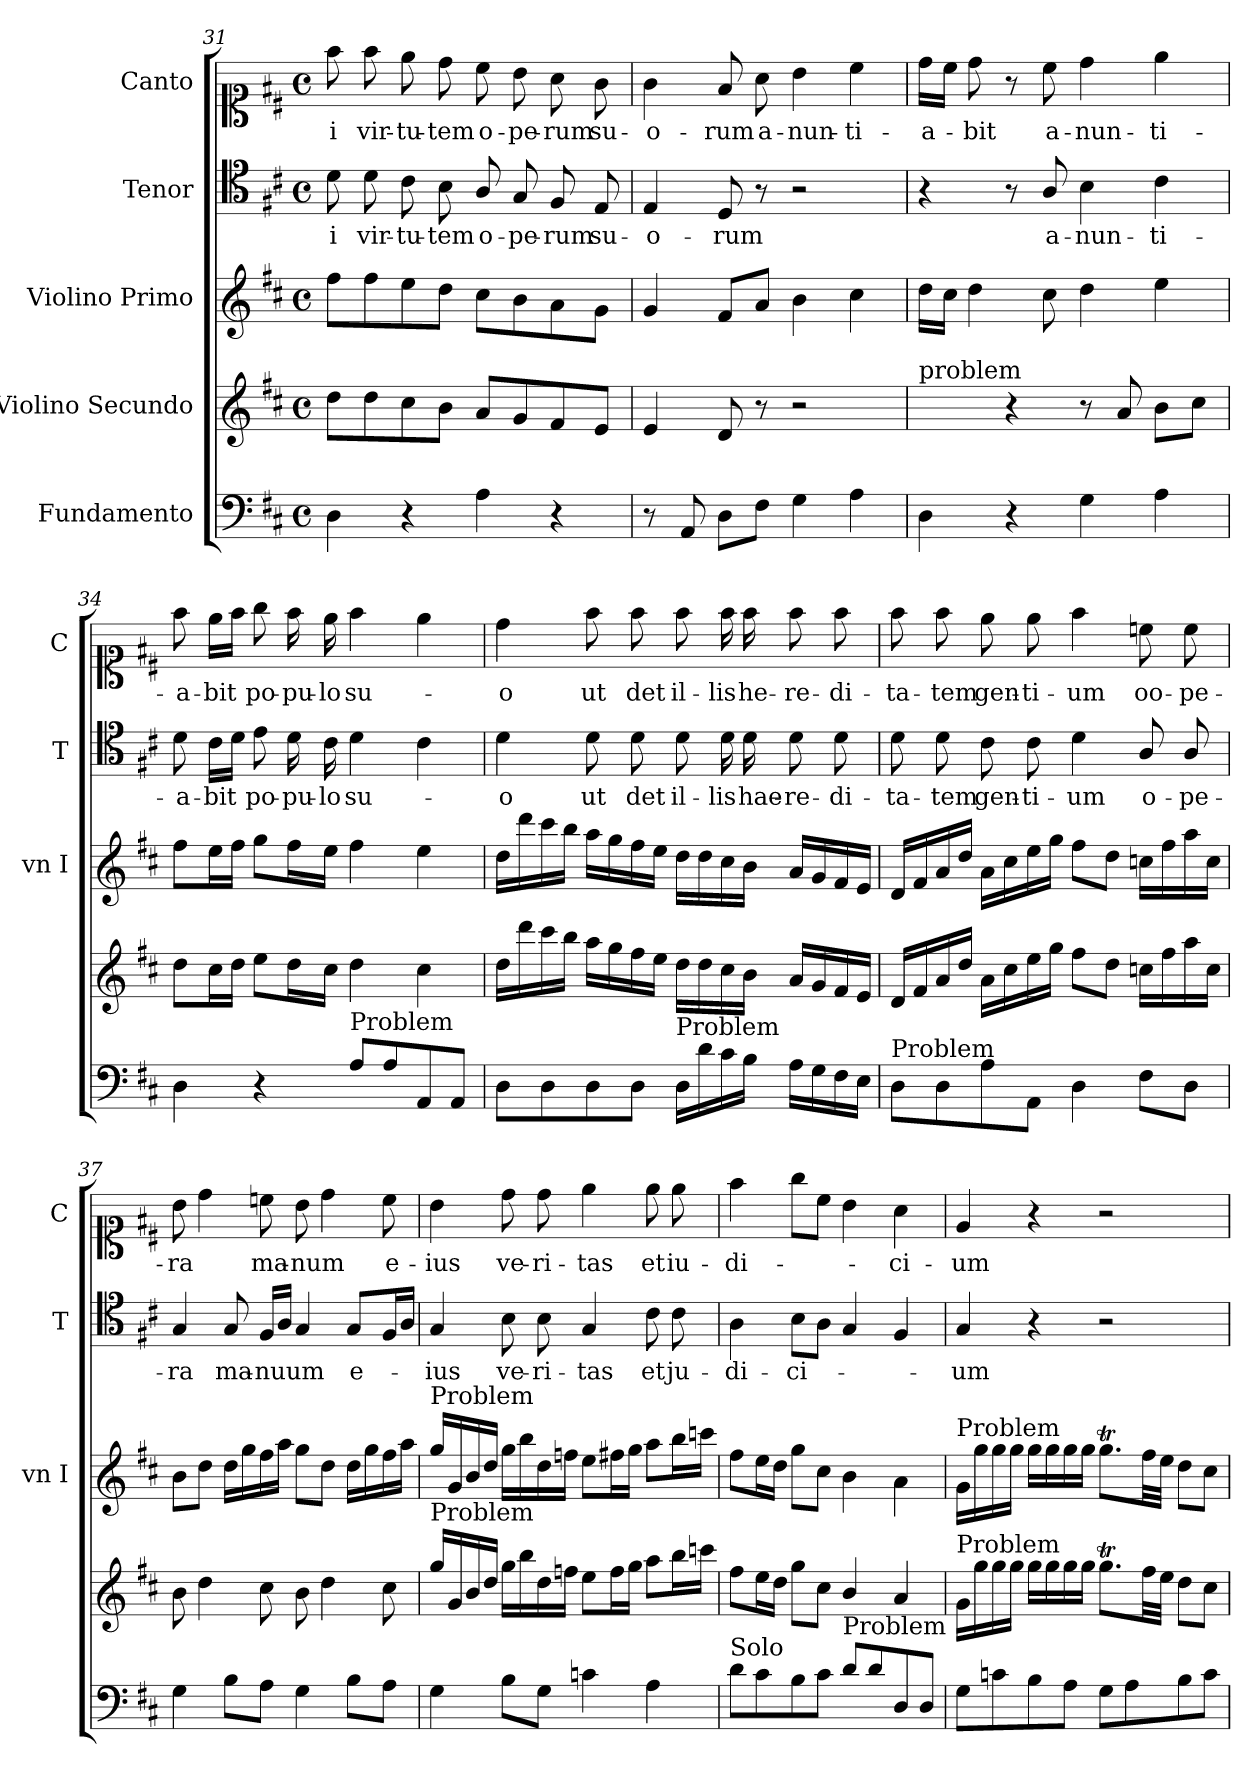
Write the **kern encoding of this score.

**kern	**dynam	**kern	**kern	**kern	**text	**kern	**text
*part5	*part5	*part4	*part3	*part2	*part2	*part1	*part1
*staff5	*staff5	*staff4	*staff3	*staff2	*staff2	*staff1	*staff1
*I"Fundamento	*	*I"Violino Secundo	*I"Violino Primo	*I"Tenor	*	*I"Canto	*
*	*	*	*I'vn I	*I'T	*	*I'C	*
*clefF4	*	*clefG2	*clefG2	*clefC4	*	*clefC1	*
*k[f#c#]	*	*k[f#c#]	*k[f#c#]	*k[f#c#]	*	*k[f#c#]	*
*M4/4	*	*M4/4	*M4/4	*M4/4	*	*M4/4	*
*met(c)	*	*met(c)	*met(c)	*met(c)	*	*met(c)	*
=31	=31	=31	=31	=31	=31	=31	=31
4D\	.	8dd\L	8ff#\L	8d\	-i	8ff#\	-i
.	.	8dd\	8ff#\	8d\	vir-	8ff#\	vir-
4r	.	8cc#\	8ee\	8c#\	-tu-	8ee\	-tu-
.	.	8b\J	8dd\J	8B\	-tem	8dd\	-tem
4A\	.	8a/L	8cc#\L	8A/	o-	8cc#\	o-
.	.	8g/	8b\	8G/	-pe-	8b\	-pe-
4r	.	8f#/	8a\	8F#/	-rum	8a\	-rum
.	.	8e/J	8g\J	8E/	su-	8g\	su-
=32	=32	=32	=32	=32	=32	=32	=32
8r	.	4e/	4g/	4E/	-o-	4g\	-o-
8AA/	.	.	.	.	.	.	.
8D\L	.	8d/	8f#/L	8D/	-rum	8f#/	-rum
8F#\J	.	8r	8a/J	8r	.	8a\	a-
4G\	.	2r	4b\	2r	.	4b\	-nun-
4A\	.	.	4cc#\	.	.	4cc#\	-ti-
=33	=33	=33	=33	=33	=33	=33	=33
!	!	!LO:TX:a:t=problem	!	!	!	!	!
4D\	.	4ryy	16dd\LL	4r	.	16dd\LL	-a-
.	.	.	16cc#\JJ	.	.	16cc#\JJ	.
.	.	.	4dd\	.	.	8dd\	-bit
4r	.	4r	.	8r	.	8r	.
.	.	.	8cc#\	8A/	a-	8cc#\	a-
4G\	.	8r	4dd\	4B\	-nun-	4dd\	-nun-
.	.	8a/	.	.	.	.	.
4A\	.	8b\L	4ee\	4c#\	-ti-	4ee\	-ti-
.	.	8cc#\J	.	.	.	.	.
=34	=34	=34	=34	=34	=34	=34	=34
4D\	.	8dd\L	8ff#\L	8d\	-a-	8ff#\	-a-
.	.	16cc#\L	16ee\L	16c#\LL	-bit	16ee\LL	-bit
.	.	16dd\JJ	16ff#\JJ	16d\JJ	.	16ff#\JJ	.
4r	.	8ee\L	8gg\L	8e\	po-	8gg\	po-
.	.	16dd\L	16ff#\L	16d\	-pu-	16ff#\	-pu-
.	.	16cc#\JJ	16ee\JJ	16c#\	-lo	16ee\	-lo
!LO:TX:a:t=Problem	!	!	!	!	!	!	!
8A\L	.	4dd\	4ff#\	4d\	su-	4ff#\	su-
8A\	.	.	.	.	.	.	.
8AA/	.	4cc#\	4ee\	4c#\	.	4ee\	.
8AA/J	.	.	.	.	.	.	.
=35	=35	=35	=35	=35	=35	=35	=35
!	!LO:DY:a	!	!	!	!	!	!
8D\L	for	16dd\LL	16dd\LL	4d\	-o	4dd\	-o
.	.	16ddd\	16ddd\	.	.	.	.
8D\	.	16ccc#\	16ccc#\	.	.	.	.
.	.	16bb\JJ	16bb\JJ	.	.	.	.
8D\	.	16aa\LL	16aa\LL	8d\	ut	8ff#\	ut
.	.	16gg\	16gg\	.	.	.	.
8D\J	.	16ff#\	16ff#\	8d\	det	8ff#\	det
.	.	16ee\JJ	16ee\JJ	.	.	.	.
!LO:TX:a:t=Problem	!	!	!	!	!	!	!
16D/LL	.	16dd\LL	16dd\LL	8d\	il-	8ff#\	il-
16d\	.	16dd\	16dd\	.	.	.	.
16c#\	.	16cc#\	16cc#\	16d\	-lis	16ff#\	-lis
16B\JJ	.	16b\JJ	16b\JJ	16d\	hae-	16ff#\	he-
16A\LL	.	16a/LL	16a/LL	8d\	-re-	8ff#\	-re-
16G\	.	16g/	16g/	.	.	.	.
16F#\	.	16f#/	16f#/	8d\	-di-	8ff#\	-di-
16E\JJ	.	16e/JJ	16e/JJ	.	.	.	.
=36	=36	=36	=36	=36	=36	=36	=36
!LO:TX:a:t=Problem	!	!	!	!	!	!	!
8D\L	.	16d/LL	16d/LL	8d\	-ta-	8ff#\	-ta-
.	.	16f#/	16f#/	.	.	.	.
8D\	.	16a/	16a/	8d\	-tem	8ff#\	-tem
.	.	16dd/JJ	16dd/JJ	.	.	.	.
8A\	.	16a\LL	16a\LL	8c#\	gen-	8ee\	gen-
.	.	16cc#\	16cc#\	.	.	.	.
8AA/J	.	16ee\	16ee\	8c#\	-ti-	8ee\	-ti-
.	.	16gg\JJ	16gg\JJ	.	.	.	.
4D\	.	8ff#\L	8ff#\L	4d\	-um	4ff#\	-um
.	.	8dd\J	8dd\J	.	.	.	.
8F#\L	.	16ccn\LL	16ccn\LL	8A/	o-	8ccn\	oo-
.	.	16ff#\	16ff#\	.	.	.	.
8D\J	.	16aa\	16aa\	8A/	-pe-	8cc\	-pe-
.	.	16cc\JJ	16cc\JJ	.	.	.	.
=37	=37	=37	=37	=37	=37	=37	=37
4G\	.	8b\	8b\L	4G/	-ra	8b\	-ra
.	.	4dd\	8dd\J	.	.	4dd\	.
8B\L	.	.	16dd\LL	8G/	ma-	.	.
.	.	.	16gg\	.	.	.	.
8A\J	.	8cc#\	16ff#\	16F#/LL	-nuum	8ccn\	ma-
.	.	.	16aa\JJ	16A/JJ	.	.	.
4G\	.	8b\	8gg\L	4G/	.	8b\	-num
.	.	4dd\	8dd\J	.	.	4dd\	.
8B\L	.	.	16dd\LL	8G/L	e-	.	.
.	.	.	16gg\	.	.	.	.
8A\J	.	8cc#\	16ff#\	16F#/L	.	8cc\	e-
.	.	.	16aa\JJ	16A/JJ	.	.	.
=38	=38	=38	=38	=38	=38	=38	=38
!	!	!	!LO:TX:a:t=Problem	!	!	!	!
!	!	!LO:TX:a:t=Problem	!	!	!	!	!
4G\	.	16gg\LL	16gg\LL	4G/	-ius	4b\	-ius
.	.	16g/	16g/	.	.	.	.
.	.	16b/	16b/	.	.	.	.
.	.	16dd/JJ	16dd/JJ	.	.	.	.
8B\L	.	16gg\LL	16gg\LL	8B\	ve-	8dd\	ve-
.	.	16bb\	16bb\	.	.	.	.
8G\J	.	16dd\	16dd\	8B\	-ri-	8dd\	-ri-
.	.	16ffn\JJ	16ffn\JJ	.	.	.	.
4cn\	.	8ee\L	8ee\L	4G/	-tas	4ee\	-tas
.	.	16ff\L	16ff#X\L	.	.	.	.
.	.	16gg\JJ	16gg\JJ	.	.	.	.
4A\	.	8aa\L	8aa\L	8c#\	et	8ee\	et
.	.	16bb\L	16bb\L	8c#\	ju-	8ee\	iu-
.	.	16cccn\JJ	16cccn\JJ	.	.	.	.
=39	=39	=39	=39	=39	=39	=39	=39
!LO:TX:a:t=Solo	!	!	!	!	!	!	!
8d\L	.	8ff#\L	8ff#\L	4A\	-di-	4ff#\	-di-
8c#\	.	16ee\L	16ee\L	.	.	.	.
.	.	16dd\JJ	16dd\JJ	.	.	.	.
8B\	.	8gg\L	8gg\L	8B\L	-ci-	8gg\L	.
8c#\J	.	8cc#\J	8cc#\J	8A\J	.	8cc#\J	.
!LO:TX:a:t=Problem	!	!	!	!	!	!	!
8d\L	.	4b/	4b\	4G/	.	4b\	.
8d\	.	.	.	.	.	.	.
8D/	.	4a/	4a\	4F#/	.	4a\	-ci-
8D/J	.	.	.	.	.	.	.
=40	=40	=40	=40	=40	=40	=40	=40
!	!	!	!LO:TX:a:t=Problem	!	!	!	!
!	!	!LO:TX:a:t=Problem	!	!	!	!	!
8G\L	.	16g/LL	16g/LL	4G/	-um	4e/	-um
.	.	16gg\	16gg\	.	.	.	.
8cn\	.	16gg\	16gg\	.	.	.	.
.	.	16gg\JJ	16gg\JJ	.	.	.	.
8B\	.	16gg\LL	16gg\LL	4r	.	4r	.
.	.	16gg\	16gg\	.	.	.	.
8A\J	.	16gg\	16gg\	.	.	.	.
.	.	16gg\JJ	16gg\JJ	.	.	.	.
8G\L	.	8.ggT\L	8.ggT\L	2r	.	2r	.
8A\	.	.	.	.	.	.	.
.	.	32ff#\LL	32ff#\LL	.	.	.	.
.	.	32ee\JJJ	32ee\JJJ	.	.	.	.
8B\	.	8dd\L	8dd\L	.	.	.	.
8c\J	.	8cc#\J	8cc#\J	.	.	.	.
=	=	=	=	=	=	=	=
*-	*-	*-	*-	*-	*-	*-	*-
